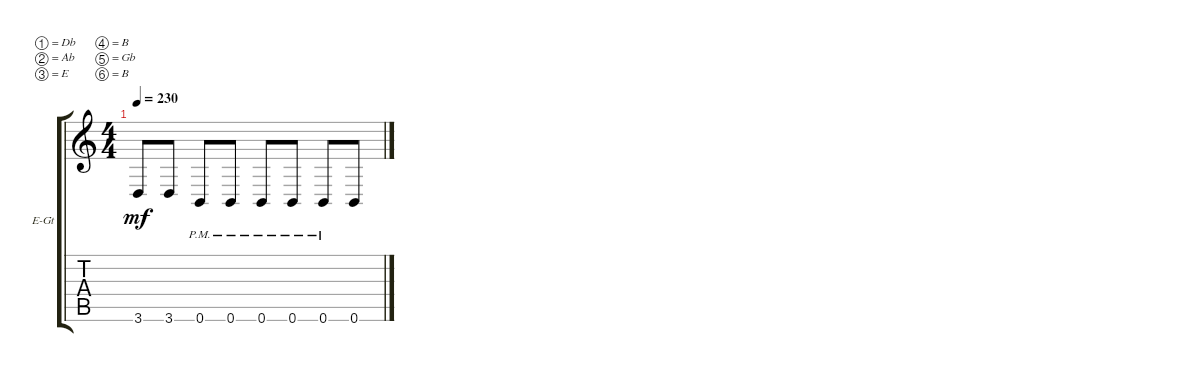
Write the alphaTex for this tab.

\bracketExtendMode groupsimilarinstruments
\firstSystemTrackNameOrientation horizontal
\otherSystemsTrackNameOrientation horizontal
\track ("Electric Guitar 2" "E-Gt") {instrument distortionguitar}
\staff {score tabs}
\tuning (Db4 Ab3 E3 B2 Gb2 B1)
\ts (4 4)
\tempo 230
\clef g2
\ks c
3.6{t}.8{dy mf} 3.6.8 0.6{pm}.8 0.6{pm}.8 0.6{pm}.8 0.6{pm}.8 0.6{pm}.8 0.6.8
